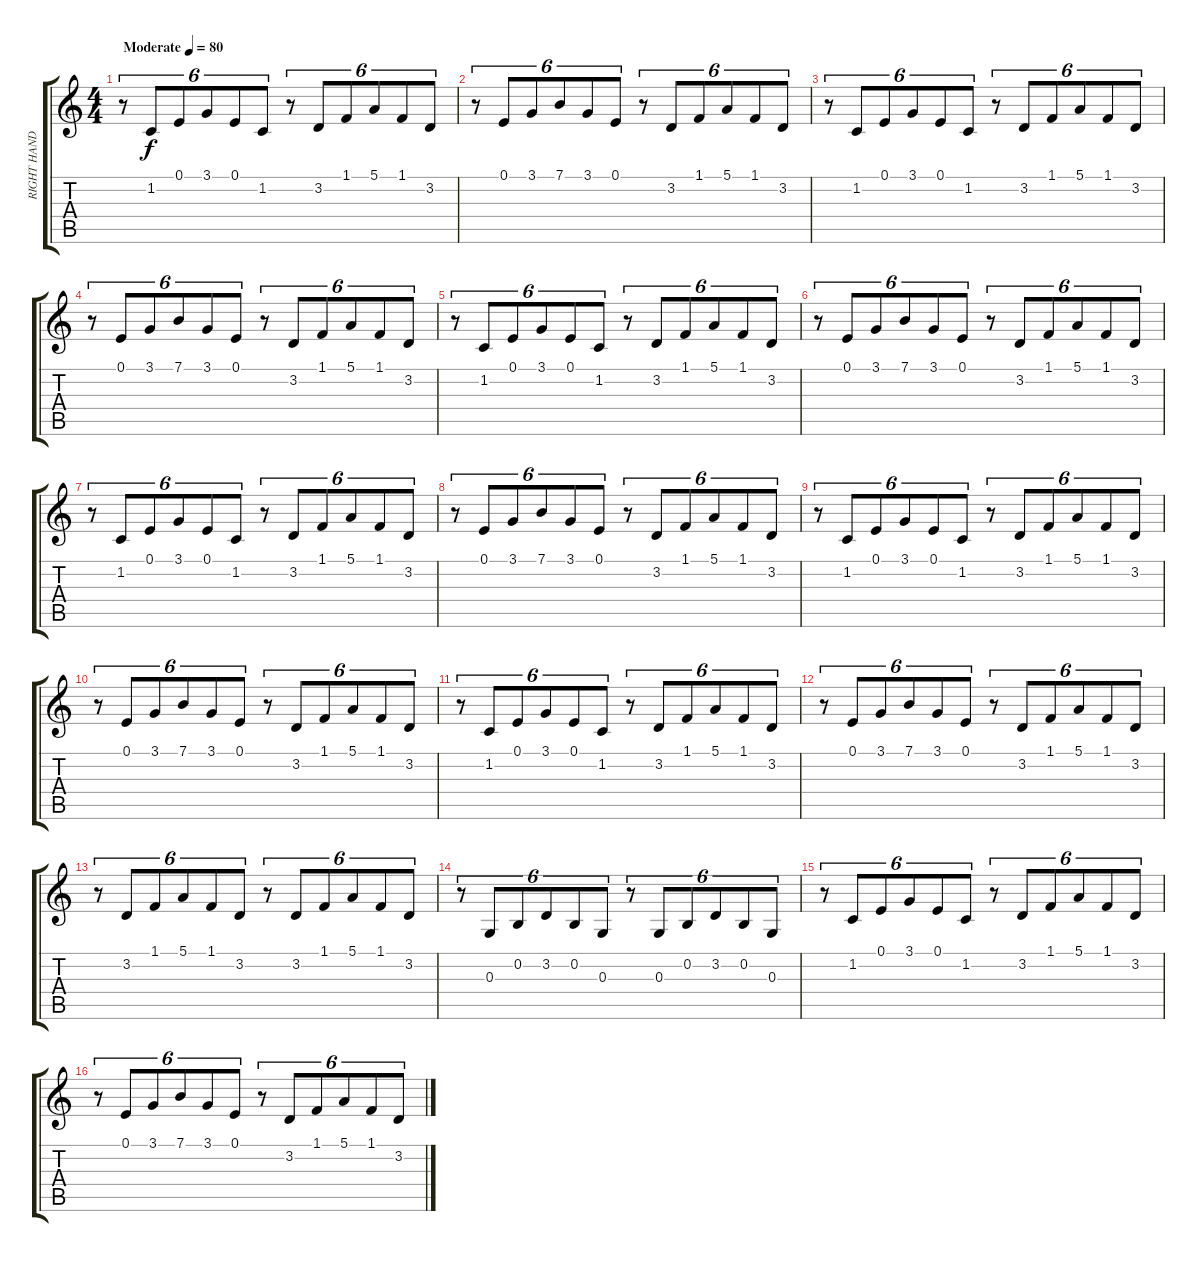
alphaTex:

\track ("RIGHT HAND" "RIGHT HAND") {instrument acousticgrandpiano}
\staff {score tabs}
\tuning (E4 B3 G3 D3 A2 E2) {hide}
\ts (4 4)
\tempo (80 "Moderate")
\clef g2
\ks c
r.8{tu (6 4) dy f instrument acousticgrandpiano} 1.2.8{tu (6 4)} 0.1.8{tu (6 4)} 3.1.8{tu (6 4)} 0.1.8{tu (6 4)} 1.2.8{tu (6 4)} r.8{tu (6 4)} 3.2.8{tu (6 4)} 1.1.8{tu (6 4)} 5.1.8{tu (6 4)} 1.1.8{tu (6 4)} 3.2.8{tu (6 4)} |
r.8{tu (6 4)} 0.1.8{tu (6 4)} 3.1.8{tu (6 4)} 7.1.8{tu (6 4)} 3.1.8{tu (6 4)} 0.1.8{tu (6 4)} r.8{tu (6 4)} 3.2.8{tu (6 4)} 1.1.8{tu (6 4)} 5.1.8{tu (6 4)} 1.1.8{tu (6 4)} 3.2.8{tu (6 4)} |
r.8{tu (6 4)} 1.2.8{tu (6 4)} 0.1.8{tu (6 4)} 3.1.8{tu (6 4)} 0.1.8{tu (6 4)} 1.2.8{tu (6 4)} r.8{tu (6 4)} 3.2.8{tu (6 4)} 1.1.8{tu (6 4)} 5.1.8{tu (6 4)} 1.1.8{tu (6 4)} 3.2.8{tu (6 4)} |
r.8{tu (6 4)} 0.1.8{tu (6 4)} 3.1.8{tu (6 4)} 7.1.8{tu (6 4)} 3.1.8{tu (6 4)} 0.1.8{tu (6 4)} r.8{tu (6 4)} 3.2.8{tu (6 4)} 1.1.8{tu (6 4)} 5.1.8{tu (6 4)} 1.1.8{tu (6 4)} 3.2.8{tu (6 4)} |
r.8{tu (6 4)} 1.2.8{tu (6 4)} 0.1.8{tu (6 4)} 3.1.8{tu (6 4)} 0.1.8{tu (6 4)} 1.2.8{tu (6 4)} r.8{tu (6 4)} 3.2.8{tu (6 4)} 1.1.8{tu (6 4)} 5.1.8{tu (6 4)} 1.1.8{tu (6 4)} 3.2.8{tu (6 4)} |
r.8{tu (6 4)} 0.1.8{tu (6 4)} 3.1.8{tu (6 4)} 7.1.8{tu (6 4)} 3.1.8{tu (6 4)} 0.1.8{tu (6 4)} r.8{tu (6 4)} 3.2.8{tu (6 4)} 1.1.8{tu (6 4)} 5.1.8{tu (6 4)} 1.1.8{tu (6 4)} 3.2.8{tu (6 4)} |
r.8{tu (6 4)} 1.2.8{tu (6 4)} 0.1.8{tu (6 4)} 3.1.8{tu (6 4)} 0.1.8{tu (6 4)} 1.2.8{tu (6 4)} r.8{tu (6 4)} 3.2.8{tu (6 4)} 1.1.8{tu (6 4)} 5.1.8{tu (6 4)} 1.1.8{tu (6 4)} 3.2.8{tu (6 4)} |
r.8{tu (6 4)} 0.1.8{tu (6 4)} 3.1.8{tu (6 4)} 7.1.8{tu (6 4)} 3.1.8{tu (6 4)} 0.1.8{tu (6 4)} r.8{tu (6 4)} 3.2.8{tu (6 4)} 1.1.8{tu (6 4)} 5.1.8{tu (6 4)} 1.1.8{tu (6 4)} 3.2.8{tu (6 4)} |
r.8{tu (6 4)} 1.2.8{tu (6 4)} 0.1.8{tu (6 4)} 3.1.8{tu (6 4)} 0.1.8{tu (6 4)} 1.2.8{tu (6 4)} r.8{tu (6 4)} 3.2.8{tu (6 4)} 1.1.8{tu (6 4)} 5.1.8{tu (6 4)} 1.1.8{tu (6 4)} 3.2.8{tu (6 4)} |
r.8{tu (6 4)} 0.1.8{tu (6 4)} 3.1.8{tu (6 4)} 7.1.8{tu (6 4)} 3.1.8{tu (6 4)} 0.1.8{tu (6 4)} r.8{tu (6 4)} 3.2.8{tu (6 4)} 1.1.8{tu (6 4)} 5.1.8{tu (6 4)} 1.1.8{tu (6 4)} 3.2.8{tu (6 4)} |
r.8{tu (6 4)} 1.2.8{tu (6 4)} 0.1.8{tu (6 4)} 3.1.8{tu (6 4)} 0.1.8{tu (6 4)} 1.2.8{tu (6 4)} r.8{tu (6 4)} 3.2.8{tu (6 4)} 1.1.8{tu (6 4)} 5.1.8{tu (6 4)} 1.1.8{tu (6 4)} 3.2.8{tu (6 4)} |
r.8{tu (6 4)} 0.1.8{tu (6 4)} 3.1.8{tu (6 4)} 7.1.8{tu (6 4)} 3.1.8{tu (6 4)} 0.1.8{tu (6 4)} r.8{tu (6 4)} 3.2.8{tu (6 4)} 1.1.8{tu (6 4)} 5.1.8{tu (6 4)} 1.1.8{tu (6 4)} 3.2.8{tu (6 4)} |
r.8{tu (6 4)} 3.2.8{tu (6 4)} 1.1.8{tu (6 4)} 5.1.8{tu (6 4)} 1.1.8{tu (6 4)} 3.2.8{tu (6 4)} r.8{tu (6 4)} 3.2.8{tu (6 4)} 1.1.8{tu (6 4)} 5.1.8{tu (6 4)} 1.1.8{tu (6 4)} 3.2.8{tu (6 4)} |
r.8{tu (6 4)} 0.3.8{tu (6 4)} 0.2.8{tu (6 4)} 3.2.8{tu (6 4)} 0.2.8{tu (6 4)} 0.3.8{tu (6 4)} r.8{tu (6 4)} 0.3.8{tu (6 4)} 0.2.8{tu (6 4)} 3.2.8{tu (6 4)} 0.2.8{tu (6 4)} 0.3.8{tu (6 4)} |
r.8{tu (6 4)} 1.2.8{tu (6 4)} 0.1.8{tu (6 4)} 3.1.8{tu (6 4)} 0.1.8{tu (6 4)} 1.2.8{tu (6 4)} r.8{tu (6 4)} 3.2.8{tu (6 4)} 1.1.8{tu (6 4)} 5.1.8{tu (6 4)} 1.1.8{tu (6 4)} 3.2.8{tu (6 4)} |
r.8{tu (6 4)} 0.1.8{tu (6 4)} 3.1.8{tu (6 4)} 7.1.8{tu (6 4)} 3.1.8{tu (6 4)} 0.1.8{tu (6 4)} r.8{tu (6 4)} 3.2.8{tu (6 4)} 1.1.8{tu (6 4)} 5.1.8{tu (6 4)} 1.1.8{tu (6 4)} 3.2.8{tu (6 4)}
